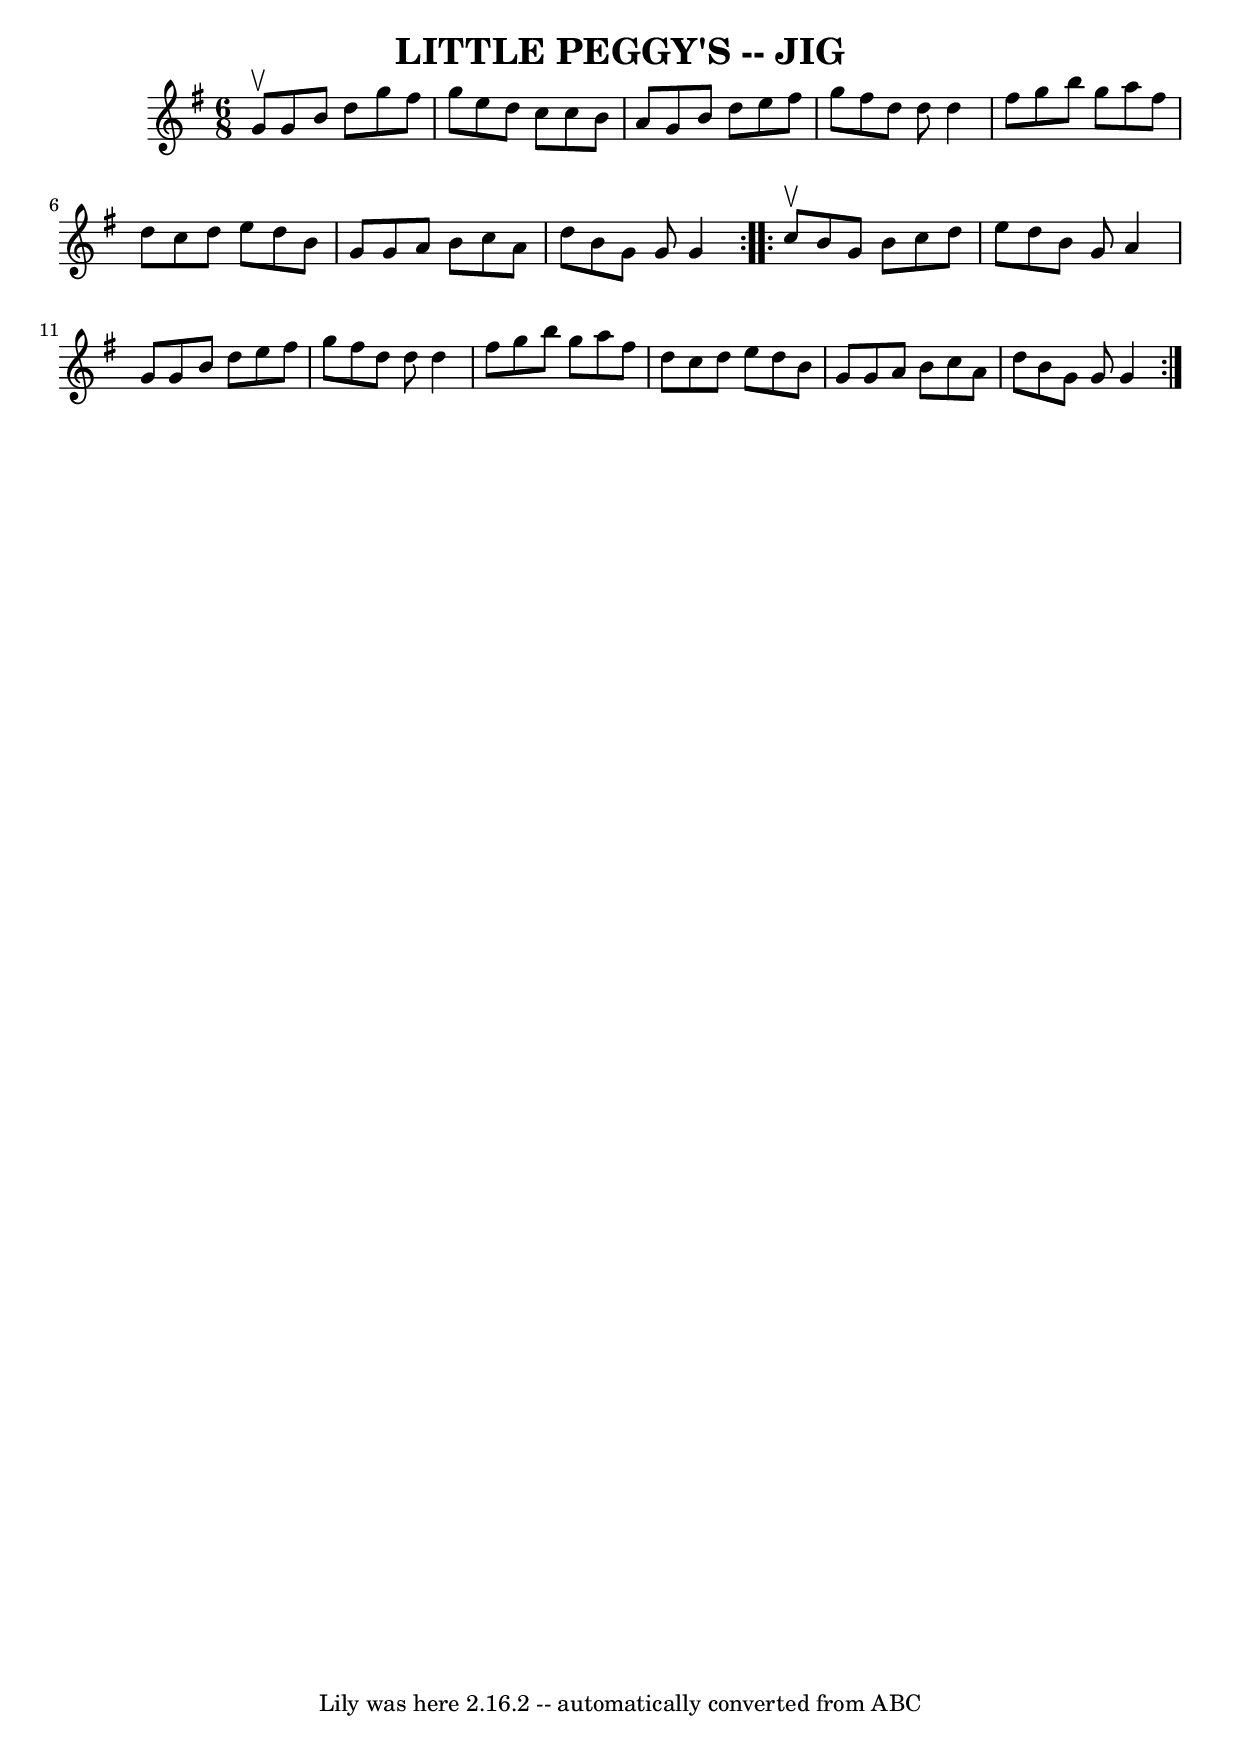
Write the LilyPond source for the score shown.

\version "2.7.40"
\include "Mammoth.ily"
\header {
	%% book = "Ryan's Mammoth Collection of Fiddle Tunes"
	crossRefNumber = "1"
	footnotes = ""
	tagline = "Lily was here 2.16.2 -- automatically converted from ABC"
	title = "LITTLE PEGGY'S -- JIG"
}
voicedefault =  {


\repeat volta 2 {
\time 6/8 
\key g \major g'8^\upbow       |
 g'8 b'8 d''8    
g''8 fis''8 g''8    |
 e''8 d''8 c''8 c''8 b'8 a'8 
   |
 g'8 b'8 d''8 e''8 fis''8 g''8    |
 fis''8 
 d''8 d''8 d''4 fis''8        |
 g''8 b''8 g''8    
a''8 fis''8 d''8    |
 c''8 d''8 e''8 d''8 b'8 g'8 
   |
 g'8 a'8 b'8 c''8 a'8 d''8    |
 b'8 g'8 
 g'8 g'4    }     \repeat volta 2 { c''8^\upbow       |
 b'8    
g'8 b'8 c''8 d''8 e''8    |
 d''8 b'8 g'8 a'4    
g'8    |
 g'8 b'8 d''8 e''8 fis''8 g''8    |
   
fis''8 d''8 d''8 d''4 fis''8        |
 g''8 b''8 g''8 
 a''8 fis''8 d''8    |
 c''8 d''8 e''8 d''8 b'8    
g'8    |
 g'8 a'8 b'8 c''8 a'8 d''8    |
 b'8    
g'8 g'8 g'4    }   
}

\score{
    <<

	\context Staff="default"
	{
	    \voicedefault 
	}

    >>
	\layout {
	}
	\midi {}
}
